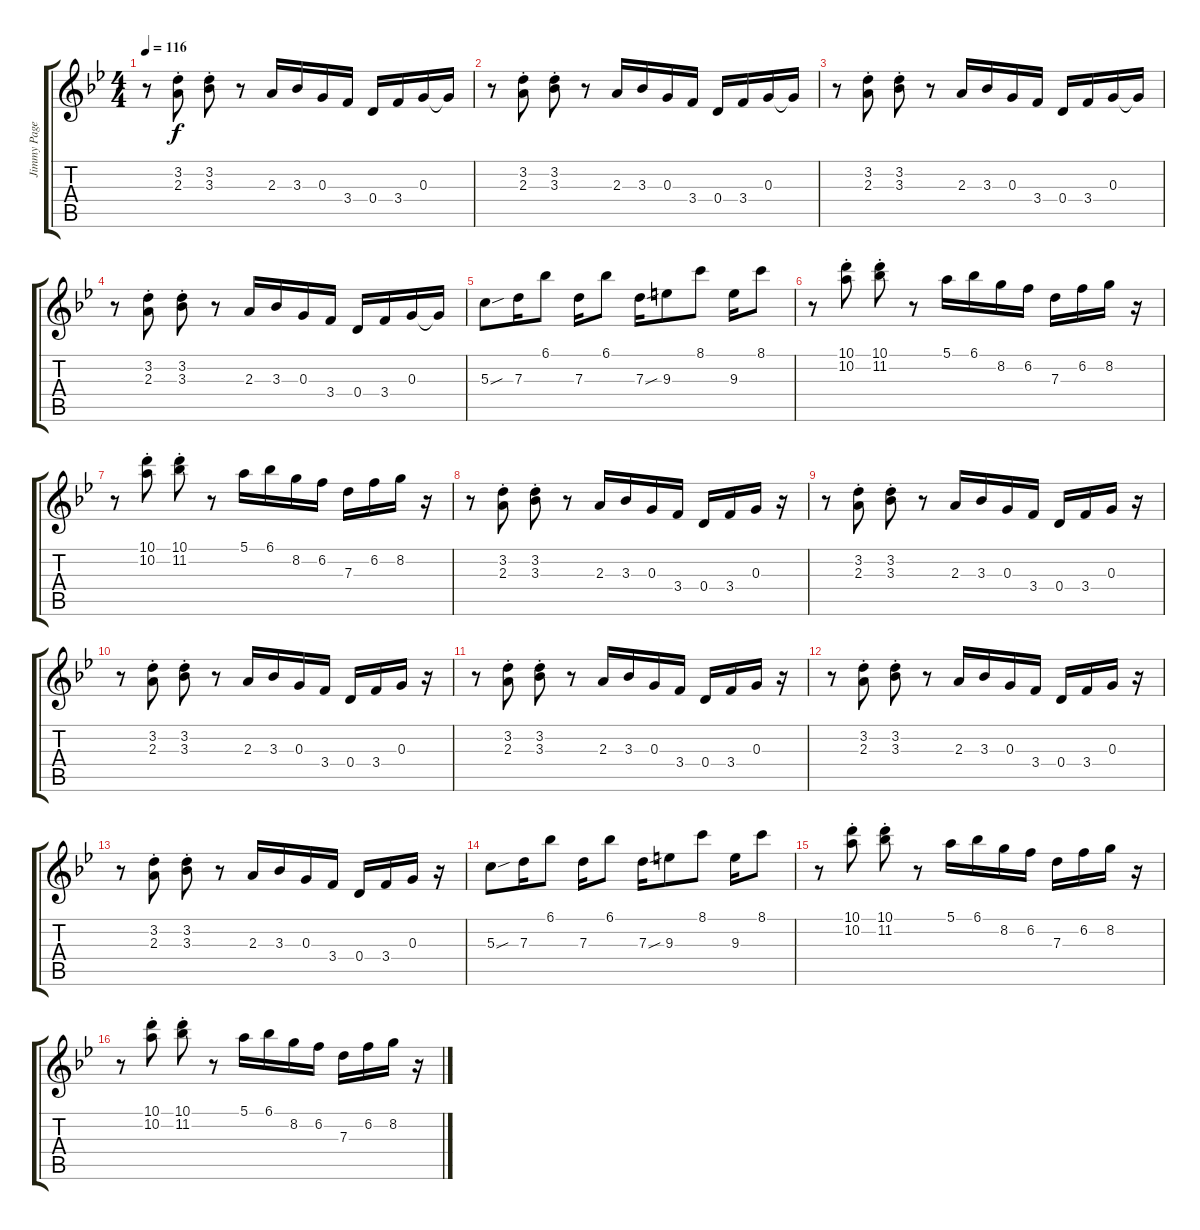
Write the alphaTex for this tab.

\track ("Jimmy Page" "Jimmy Page") {instrument overdrivenguitar}
\staff {score tabs}
\tuning (E4 B3 G3 D3 A2 E2) {hide}
\ts (4 4)
\tempo 116
\clef g2
\ks bb
r.8{dy f} (3.2{st} 2.3{st}).8 (3.2{st} 3.3{st}).8 r.8 2.3.16 3.3.16 0.3.16 3.4.16 0.4.16 3.4.16 0.3.16 0.3{t}.16 |
r.8 (3.2{st} 2.3{st}).8 (3.2{st} 3.3{st}).8 r.8 2.3.16 3.3.16 0.3.16 3.4.16 0.4.16 3.4.16 0.3.16 0.3{t}.16 |
r.8 (3.2{st} 2.3{st}).8 (3.2{st} 3.3{st}).8 r.8 2.3.16 3.3.16 0.3.16 3.4.16 0.4.16 3.4.16 0.3.16 0.3{t}.16 |
r.8 (3.2{st} 2.3{st}).8 (3.2{st} 3.3{st}).8 r.8 2.3.16 3.3.16 0.3.16 3.4.16 0.4.16 3.4.16 0.3.16 0.3{t}.16 |
5.3{sou}.8 7.3.16 6.1.8 7.3.16 6.1.8 7.3{sou}.16 9.3.8 8.1.8 9.3.16 8.1.8 |
r.8 (10.1{st} 10.2).8 (10.1{st} 11.2).8 r.8 5.1.16 6.1.16 8.2.16 6.2.16 7.3.16 6.2.16 8.2.16 r.16 |
r.8 (10.1{st} 10.2).8 (10.1{st} 11.2).8 r.8 5.1.16 6.1.16 8.2.16 6.2.16 7.3.16 6.2.16 8.2.16 r.16 |
r.8 (3.2{st} 2.3{st}).8 (3.2{st} 3.3{st}).8 r.8 2.3.16 3.3.16 0.3.16 3.4.16 0.4.16 3.4.16 0.3.16 r.16 |
r.8 (3.2{st} 2.3{st}).8 (3.2{st} 3.3{st}).8 r.8 2.3.16 3.3.16 0.3.16 3.4.16 0.4.16 3.4.16 0.3.16 r.16 |
r.8 (3.2{st} 2.3{st}).8 (3.2{st} 3.3{st}).8 r.8 2.3.16 3.3.16 0.3.16 3.4.16 0.4.16 3.4.16 0.3.16 r.16 |
r.8 (3.2{st} 2.3{st}).8 (3.2{st} 3.3{st}).8 r.8 2.3.16 3.3.16 0.3.16 3.4.16 0.4.16 3.4.16 0.3.16 r.16 |
r.8 (3.2{st} 2.3{st}).8 (3.2{st} 3.3{st}).8 r.8 2.3.16 3.3.16 0.3.16 3.4.16 0.4.16 3.4.16 0.3.16 r.16 |
r.8 (3.2{st} 2.3{st}).8 (3.2{st} 3.3{st}).8 r.8 2.3.16 3.3.16 0.3.16 3.4.16 0.4.16 3.4.16 0.3.16 r.16 |
5.3{sou}.8 7.3.16 6.1.8 7.3.16 6.1.8 7.3{sou}.16 9.3.8 8.1.8 9.3.16 8.1.8 |
r.8 (10.1{st} 10.2).8 (10.1{st} 11.2).8 r.8 5.1.16 6.1.16 8.2.16 6.2.16 7.3.16 6.2.16 8.2.16 r.16 |
r.8 (10.1{st} 10.2).8 (10.1{st} 11.2).8 r.8 5.1.16 6.1.16 8.2.16 6.2.16 7.3.16 6.2.16 8.2.16 r.16
